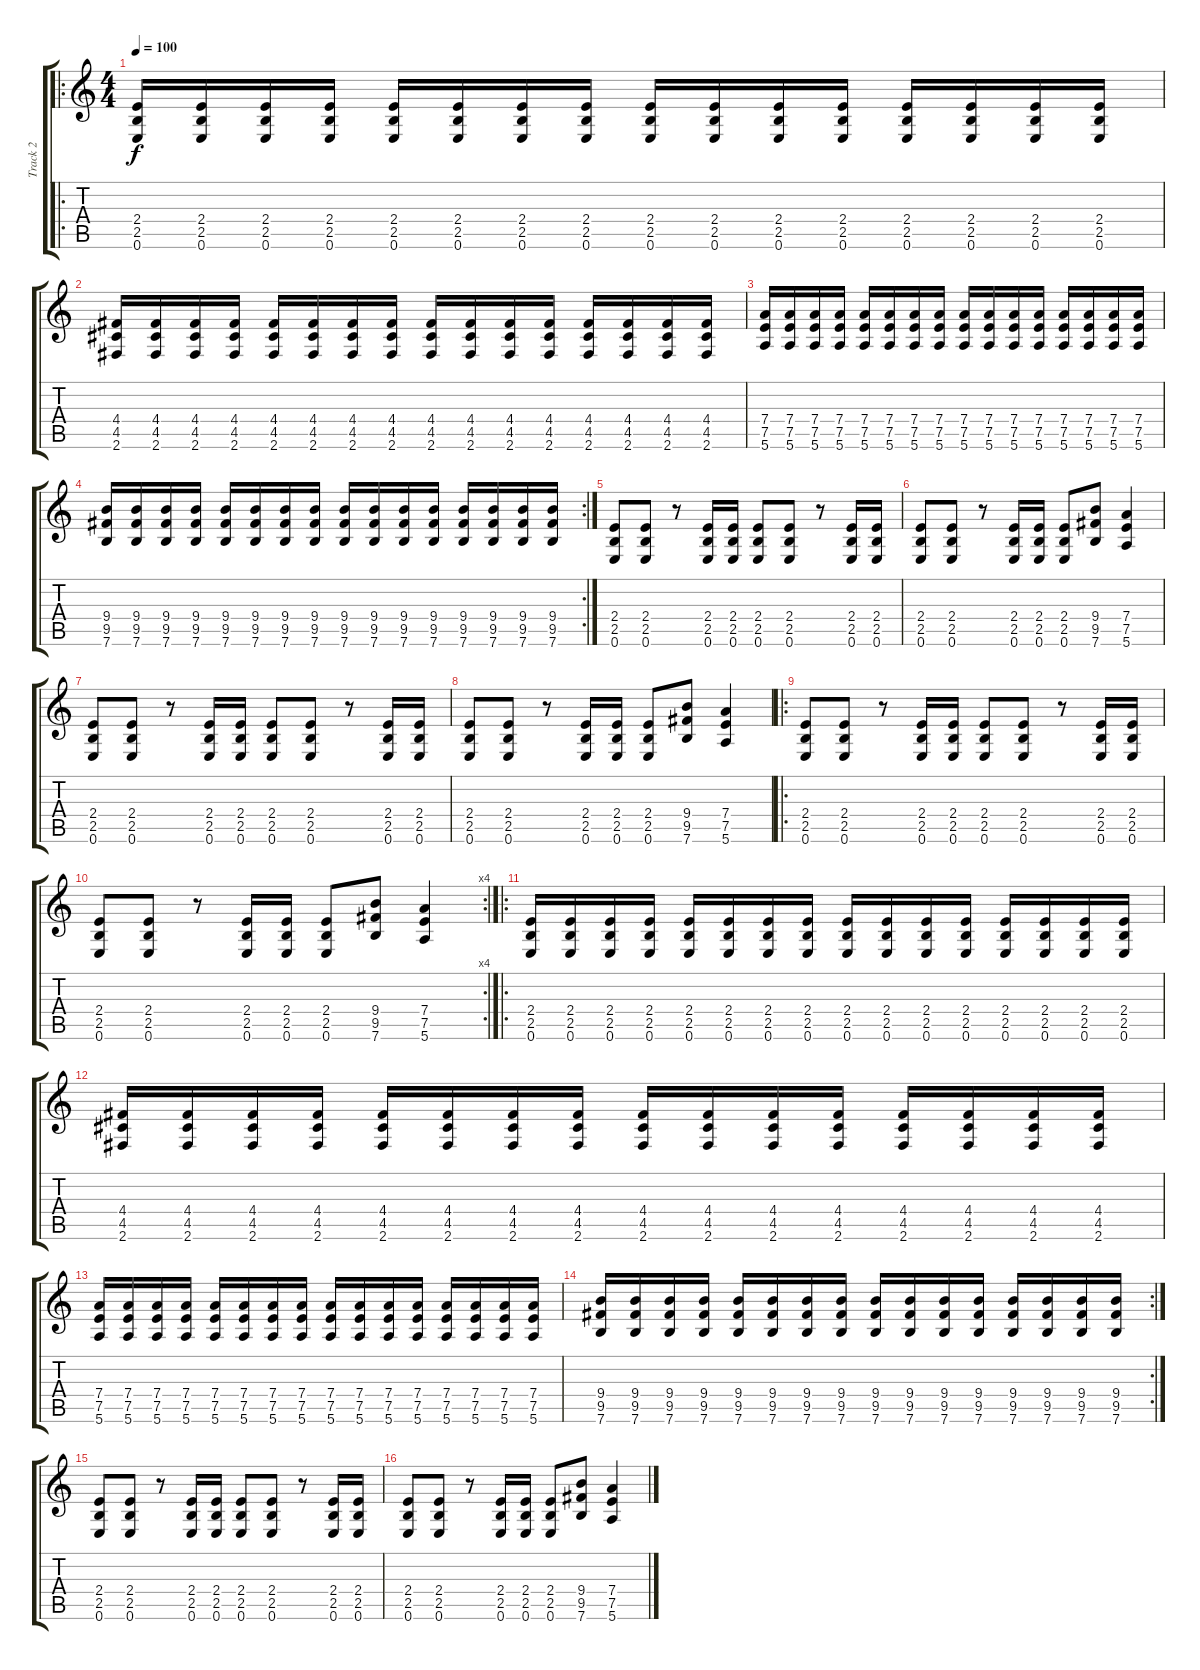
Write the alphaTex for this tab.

\track ("Track 2" "Track 2") {instrument distortionguitar}
\staff {score tabs}
\tuning (E4 B3 G3 D3 A2 E2) {hide}
\ro
\ts (4 4)
\tempo 100
\clef g2
\ks c
(2.4 2.5 0.6).16{dy f} (2.4 2.5 0.6).16 (2.4 2.5 0.6).16 (2.4 2.5 0.6).16 (2.4 2.5 0.6).16 (2.4 2.5 0.6).16 (2.4 2.5 0.6).16 (2.4 2.5 0.6).16 (2.4 2.5 0.6).16 (2.4 2.5 0.6).16 (2.4 2.5 0.6).16 (2.4 2.5 0.6).16 (2.4 2.5 0.6).16 (2.4 2.5 0.6).16 (2.4 2.5 0.6).16 (2.4 2.5 0.6).16 |
(4.4 4.5 2.6).16 (4.4 4.5 2.6).16 (4.4 4.5 2.6).16 (4.4 4.5 2.6).16 (4.4 4.5 2.6).16 (4.4 4.5 2.6).16 (4.4 4.5 2.6).16 (4.4 4.5 2.6).16 (4.4 4.5 2.6).16 (4.4 4.5 2.6).16 (4.4 4.5 2.6).16 (4.4 4.5 2.6).16 (4.4 4.5 2.6).16 (4.4 4.5 2.6).16 (4.4 4.5 2.6).16 (4.4 4.5 2.6).16 |
(7.4 7.5 5.6).16 (7.4 7.5 5.6).16 (7.4 7.5 5.6).16 (7.4 7.5 5.6).16 (7.4 7.5 5.6).16 (7.4 7.5 5.6).16 (7.4 7.5 5.6).16 (7.4 7.5 5.6).16 (7.4 7.5 5.6).16 (7.4 7.5 5.6).16 (7.4 7.5 5.6).16 (7.4 7.5 5.6).16 (7.4 7.5 5.6).16 (7.4 7.5 5.6).16 (7.4 7.5 5.6).16 (7.4 7.5 5.6).16 |
\rc 2
(9.4 9.5 7.6).16 (9.4 9.5 7.6).16 (9.4 9.5 7.6).16 (9.4 9.5 7.6).16 (9.4 9.5 7.6).16 (9.4 9.5 7.6).16 (9.4 9.5 7.6).16 (9.4 9.5 7.6).16 (9.4 9.5 7.6).16 (9.4 9.5 7.6).16 (9.4 9.5 7.6).16 (9.4 9.5 7.6).16 (9.4 9.5 7.6).16 (9.4 9.5 7.6).16 (9.4 9.5 7.6).16 (9.4 9.5 7.6).16 |
(2.4 2.5 0.6).8 (2.4 2.5 0.6).8 r.8 (2.4 2.5 0.6).16 (2.4 2.5 0.6).16 (2.4 2.5 0.6).8 (2.4 2.5 0.6).8 r.8 (2.4 2.5 0.6).16 (2.4 2.5 0.6).16 |
(2.4 2.5 0.6).8 (2.4 2.5 0.6).8 r.8 (2.4 2.5 0.6).16 (2.4 2.5 0.6).16 (2.4 2.5 0.6).8 (9.4 9.5 7.6).8 (7.4 7.5 5.6).4 |
(2.4 2.5 0.6).8 (2.4 2.5 0.6).8 r.8 (2.4 2.5 0.6).16 (2.4 2.5 0.6).16 (2.4 2.5 0.6).8 (2.4 2.5 0.6).8 r.8 (2.4 2.5 0.6).16 (2.4 2.5 0.6).16 |
(2.4 2.5 0.6).8 (2.4 2.5 0.6).8 r.8 (2.4 2.5 0.6).16 (2.4 2.5 0.6).16 (2.4 2.5 0.6).8 (9.4 9.5 7.6).8 (7.4 7.5 5.6).4 |
\ro
(2.4 2.5 0.6).8 (2.4 2.5 0.6).8 r.8 (2.4 2.5 0.6).16 (2.4 2.5 0.6).16 (2.4 2.5 0.6).8 (2.4 2.5 0.6).8 r.8 (2.4 2.5 0.6).16 (2.4 2.5 0.6).16 |
\rc 4
(2.4 2.5 0.6).8 (2.4 2.5 0.6).8 r.8 (2.4 2.5 0.6).16 (2.4 2.5 0.6).16 (2.4 2.5 0.6).8 (9.4 9.5 7.6).8 (7.4 7.5 5.6).4 |
\ro
(2.4 2.5 0.6).16 (2.4 2.5 0.6).16 (2.4 2.5 0.6).16 (2.4 2.5 0.6).16 (2.4 2.5 0.6).16 (2.4 2.5 0.6).16 (2.4 2.5 0.6).16 (2.4 2.5 0.6).16 (2.4 2.5 0.6).16 (2.4 2.5 0.6).16 (2.4 2.5 0.6).16 (2.4 2.5 0.6).16 (2.4 2.5 0.6).16 (2.4 2.5 0.6).16 (2.4 2.5 0.6).16 (2.4 2.5 0.6).16 |
(4.4 4.5 2.6).16 (4.4 4.5 2.6).16 (4.4 4.5 2.6).16 (4.4 4.5 2.6).16 (4.4 4.5 2.6).16 (4.4 4.5 2.6).16 (4.4 4.5 2.6).16 (4.4 4.5 2.6).16 (4.4 4.5 2.6).16 (4.4 4.5 2.6).16 (4.4 4.5 2.6).16 (4.4 4.5 2.6).16 (4.4 4.5 2.6).16 (4.4 4.5 2.6).16 (4.4 4.5 2.6).16 (4.4 4.5 2.6).16 |
(7.4 7.5 5.6).16 (7.4 7.5 5.6).16 (7.4 7.5 5.6).16 (7.4 7.5 5.6).16 (7.4 7.5 5.6).16 (7.4 7.5 5.6).16 (7.4 7.5 5.6).16 (7.4 7.5 5.6).16 (7.4 7.5 5.6).16 (7.4 7.5 5.6).16 (7.4 7.5 5.6).16 (7.4 7.5 5.6).16 (7.4 7.5 5.6).16 (7.4 7.5 5.6).16 (7.4 7.5 5.6).16 (7.4 7.5 5.6).16 |
\rc 2
(9.4 9.5 7.6).16 (9.4 9.5 7.6).16 (9.4 9.5 7.6).16 (9.4 9.5 7.6).16 (9.4 9.5 7.6).16 (9.4 9.5 7.6).16 (9.4 9.5 7.6).16 (9.4 9.5 7.6).16 (9.4 9.5 7.6).16 (9.4 9.5 7.6).16 (9.4 9.5 7.6).16 (9.4 9.5 7.6).16 (9.4 9.5 7.6).16 (9.4 9.5 7.6).16 (9.4 9.5 7.6).16 (9.4 9.5 7.6).16 |
(2.4 2.5 0.6).8 (2.4 2.5 0.6).8 r.8 (2.4 2.5 0.6).16 (2.4 2.5 0.6).16 (2.4 2.5 0.6).8 (2.4 2.5 0.6).8 r.8 (2.4 2.5 0.6).16 (2.4 2.5 0.6).16 |
(2.4 2.5 0.6).8 (2.4 2.5 0.6).8 r.8 (2.4 2.5 0.6).16 (2.4 2.5 0.6).16 (2.4 2.5 0.6).8 (9.4 9.5 7.6).8 (7.4 7.5 5.6).4
